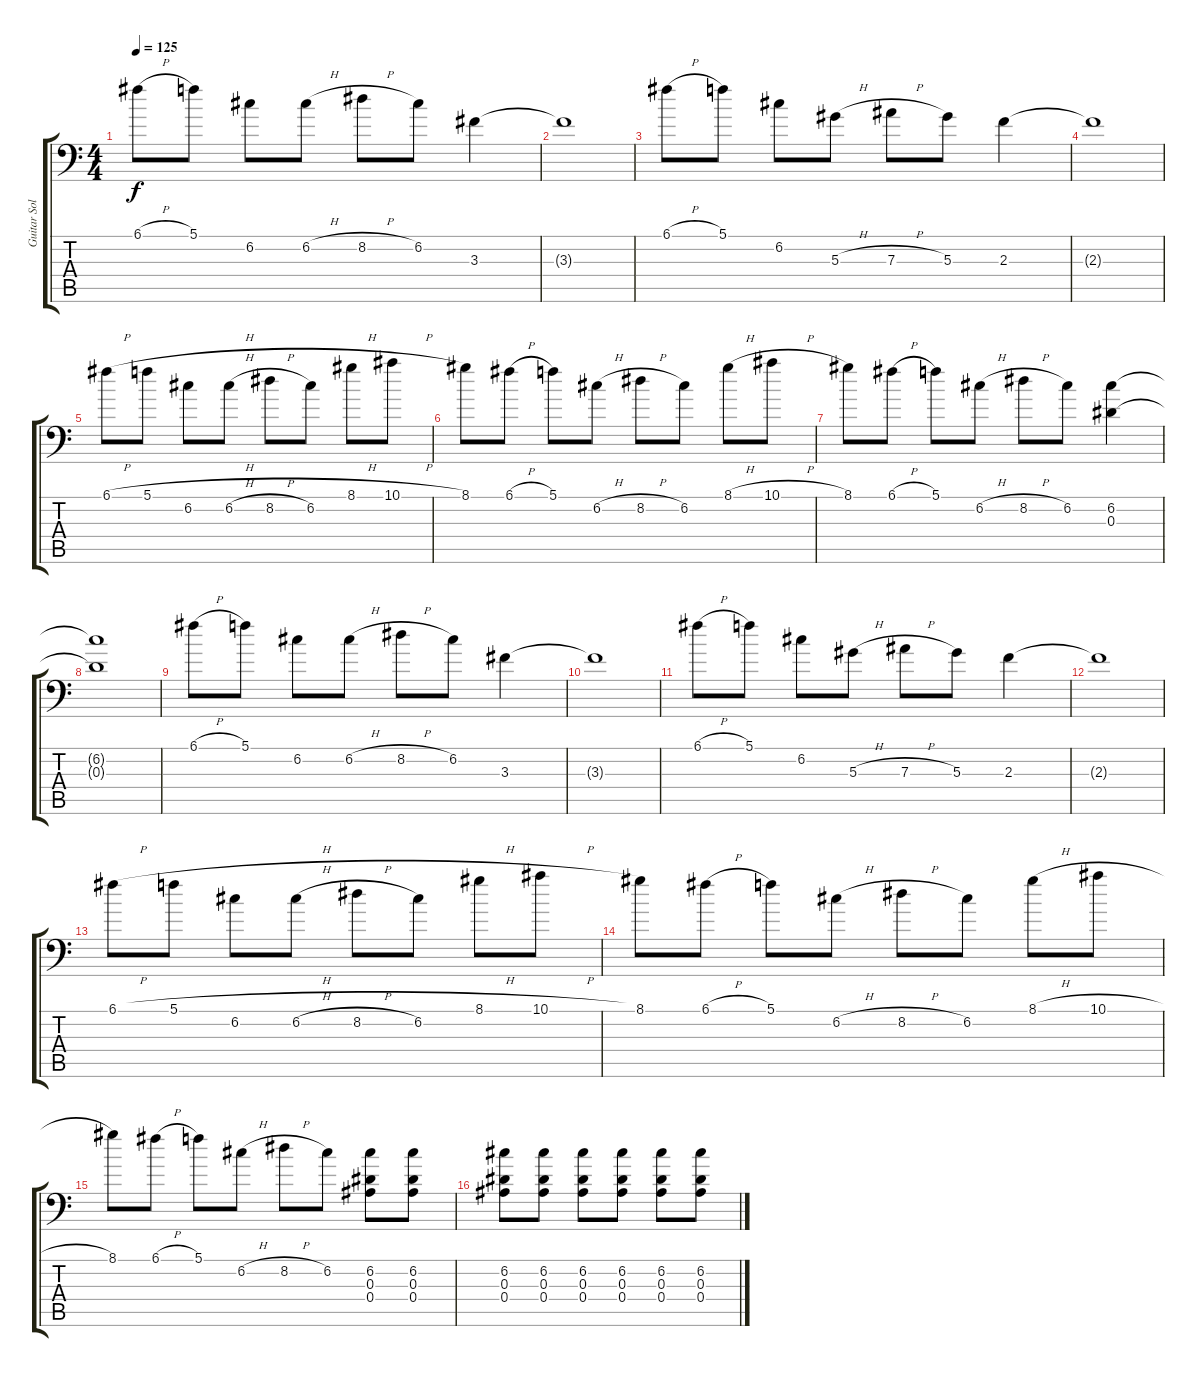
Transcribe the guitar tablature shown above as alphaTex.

\track ("Guitar Solo" "Guitar Sol") {instrument distortionguitar}
\staff {score tabs}
\tuning (C4 G3 Eb3 Bb2 F2 Bb1) {hide}
\ts (4 4)
\tempo 125
\clef f4
\ks c
6.1{h}.8{dy f} 5.1.8 6.2.8 6.2{h}.8 8.2{h}.8 6.2.8 3.3.4 |
3.3{t}.1 |
6.1{h}.8 5.1.8 6.2.8 5.3{h}.8 7.3{h}.8 5.3.8 2.3.4 |
2.3{t}.1 |
6.1{h}.8 5.1{h}.8 6.2.8 6.2{h}.8 8.2{h}.8 6.2.8 8.1{h}.8 10.1{h}.8 |
8.1.8 6.1{h}.8 5.1.8 6.2{h}.8 8.2{h}.8 6.2.8 8.1{h}.8 10.1{h}.8 |
8.1.8 6.1{h}.8 5.1.8 6.2{h}.8 8.2{h}.8 6.2.8 (6.2 0.3).4 |
(6.2{t} 0.3{t}).1 |
6.1{h}.8 5.1.8 6.2.8 6.2{h}.8 8.2{h}.8 6.2.8 3.3.4 |
3.3{t}.1 |
6.1{h}.8 5.1.8 6.2.8 5.3{h}.8 7.3{h}.8 5.3.8 2.3.4 |
2.3{t}.1 |
6.1{h}.8 5.1{h}.8 6.2.8 6.2{h}.8 8.2{h}.8 6.2.8 8.1{h}.8 10.1{h}.8 |
8.1.8 6.1{h}.8 5.1.8 6.2{h}.8 8.2{h}.8 6.2.8 8.1{h}.8 10.1{h}.8 |
8.1.8 6.1{h}.8 5.1.8 6.2{h}.8 8.2{h}.8 6.2.8 (6.2 0.3 0.4).8 (6.2 0.3 0.4).8 |
(6.2 0.3 0.4).8 (6.2 0.3 0.4).8 (6.2 0.3 0.4).8 (6.2 0.3 0.4).8 (6.2 0.3 0.4).8 (6.2 0.3 0.4).8
